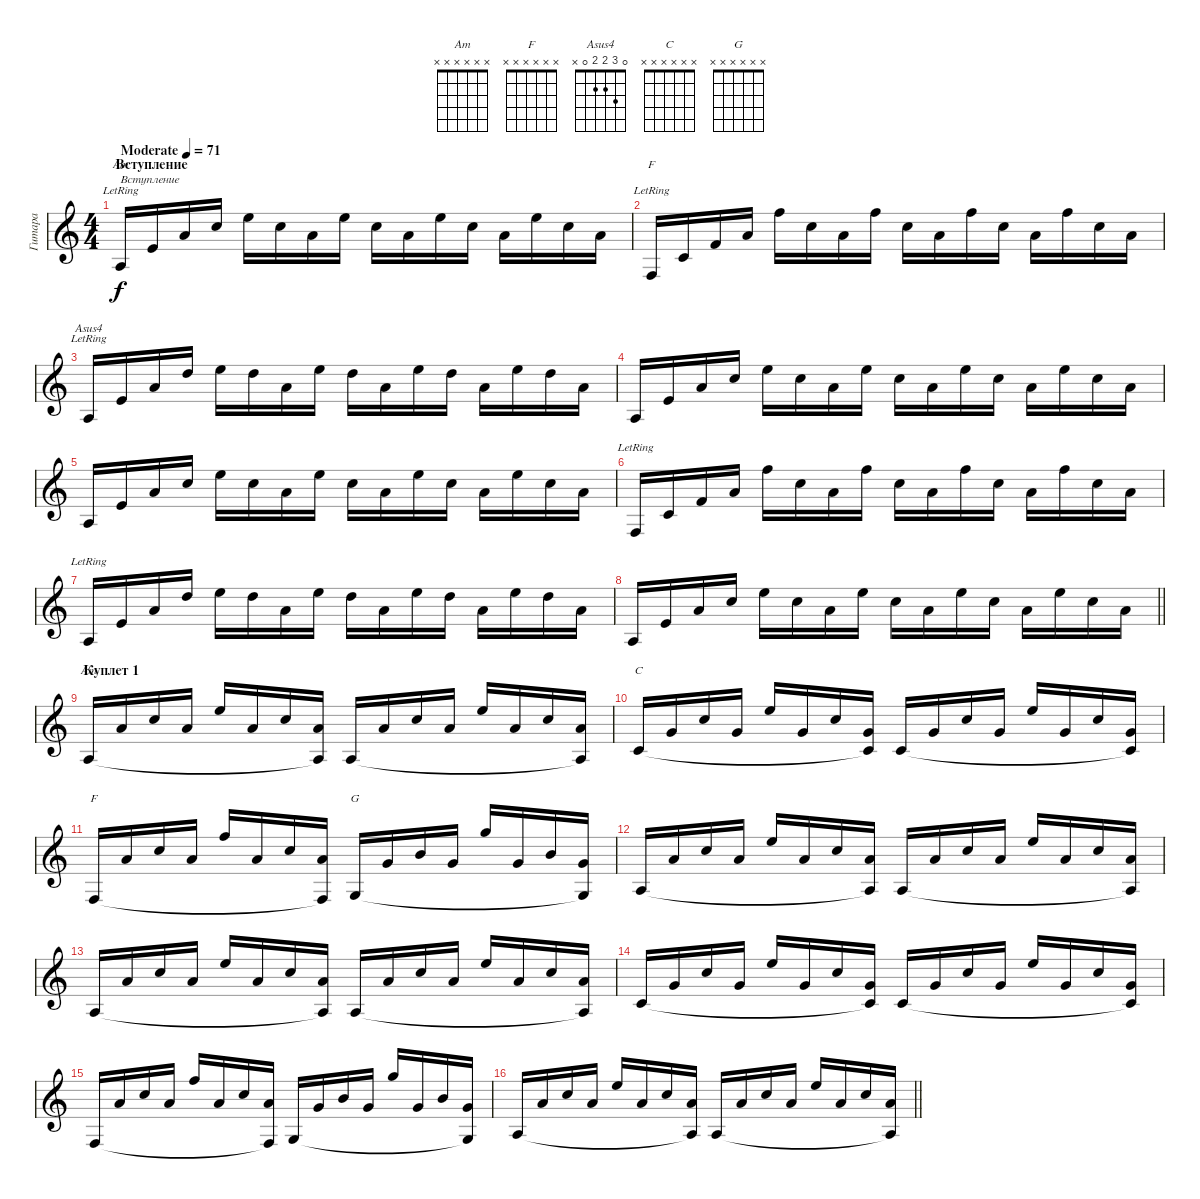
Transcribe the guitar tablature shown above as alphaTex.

\track ("Гитара" "Гитара") {instrument acousticguitarsteel}
\staff {score}
\tuning (E4 B3 G3 D3 A2 E2) {hide}
\chord ("Am" 0 1 2 2 0 x)
\chord ("F" 1 1 2 3 0 1) {barre 1}
\chord ("Asus4" 0 3 2 2 0 x)
\chord ("Am" x x x x x x)
\chord ("C" x x x x x x)
\chord ("F" x x x x x x)
\chord ("G" x x x x x x)
\ts (4 4)
\section ("" "Вступление")
\tempo (71 "Moderate")
\clef g2
\ks c
0.5{lr}.16{ch "Am" txt "Вступление" dy f instrument acousticguitarsteel} 2.4.16 2.3.16 1.2.16 0.1.16 1.2.16 2.3.16 0.1.16 1.2.16 2.3.16 0.1.16 1.2.16 2.3.16 0.1.16 1.2.16 2.3.16 |
1.6{lr}.16{ch "F"} 3.5.16 3.4.16 2.3.16 1.1.16 1.2.16 2.3.16 1.1.16 1.2.16 2.3.16 1.1.16 1.2.16 2.3.16 1.1.16 1.2.16 2.3.16 |
0.5{lr}.16{ch "Asus4"} 2.4.16 2.3.16 3.2.16 0.1.16 3.2.16 2.3.16 0.1.16 3.2.16 2.3.16 0.1.16 3.2.16 2.3.16 0.1.16 3.2.16 2.3.16 |
0.5.16 2.4.16 2.3.16 1.2.16 0.1.16 1.2.16 2.3.16 0.1.16 1.2.16 2.3.16 0.1.16 1.2.16 2.3.16 0.1.16 1.2.16 2.3.16 |
0.5.16 2.4.16 2.3.16 1.2.16 0.1.16 1.2.16 2.3.16 0.1.16 1.2.16 2.3.16 0.1.16 1.2.16 2.3.16 0.1.16 1.2.16 2.3.16 |
1.6{lr}.16 3.5.16 3.4.16 2.3.16 1.1.16 1.2.16 2.3.16 1.1.16 1.2.16 2.3.16 1.1.16 1.2.16 2.3.16 1.1.16 1.2.16 2.3.16 |
0.5{lr}.16 2.4.16 2.3.16 3.2.16 0.1.16 3.2.16 2.3.16 0.1.16 3.2.16 2.3.16 0.1.16 3.2.16 2.3.16 0.1.16 3.2.16 2.3.16 |
\barLineRight lightlight
0.5.16 2.4.16 2.3.16 1.2.16 0.1.16 1.2.16 2.3.16 0.1.16 1.2.16 2.3.16 0.1.16 1.2.16 2.3.16 0.1.16 1.2.16 2.3.16 |
\section ("" "Куплет 1")
0.5.16{ch "Am"} 2.3.16 1.2.16 2.3.16 0.1.16 2.3.16 1.2.16 (2.3 0.5{t}).16 0.5.16 2.3.16 1.2.16 2.3.16 0.1.16 2.3.16 1.2.16 (2.3 0.5{t}).16 |
3.5.16{ch "C"} 0.3.16 1.2.16 0.3.16 0.1.16 0.3.16 1.2.16 (0.3 3.5{t}).16 3.5.16 0.3.16 1.2.16 0.3.16 0.1.16 0.3.16 1.2.16 (0.3 3.5{t}).16 |
1.6.16{ch "F"} 2.3.16 1.2.16 2.3.16 1.1.16 2.3.16 1.2.16 (2.3 1.6{t}).16 3.6.16{ch "G"} 0.3.16 0.2.16 0.3.16 3.1.16 0.3.16 0.2.16 (0.3 3.6{t}).16 |
0.5.16 2.3.16 1.2.16 2.3.16 0.1.16 2.3.16 1.2.16 (2.3 0.5{t}).16 0.5.16 2.3.16 1.2.16 2.3.16 0.1.16 2.3.16 1.2.16 (2.3 0.5{t}).16 |
0.5.16 2.3.16 1.2.16 2.3.16 0.1.16 2.3.16 1.2.16 (2.3 0.5{t}).16 0.5.16 2.3.16 1.2.16 2.3.16 0.1.16 2.3.16 1.2.16 (2.3 0.5{t}).16 |
3.5.16 0.3.16 1.2.16 0.3.16 0.1.16 0.3.16 1.2.16 (0.3 3.5{t}).16 3.5.16 0.3.16 1.2.16 0.3.16 0.1.16 0.3.16 1.2.16 (0.3 3.5{t}).16 |
1.6.16 2.3.16 1.2.16 2.3.16 1.1.16 2.3.16 1.2.16 (2.3 1.6{t}).16 3.6.16 0.3.16 0.2.16 0.3.16 3.1.16 0.3.16 0.2.16 (0.3 3.6{t}).16 |
\barLineRight lightlight
0.5.16 2.3.16 1.2.16 2.3.16 0.1.16 2.3.16 1.2.16 (2.3 0.5{t}).16 0.5.16 2.3.16 1.2.16 2.3.16 0.1.16 2.3.16 1.2.16 (2.3 0.5{t}).16
